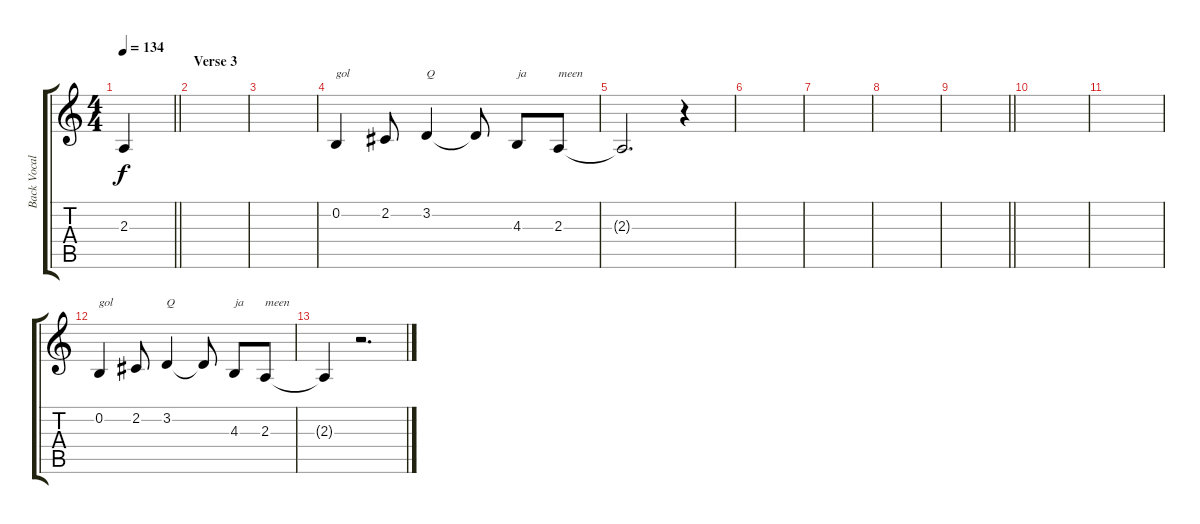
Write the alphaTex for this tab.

\track ("Back Vocals" "Back Vocal") {instrument choiraahs}
\staff {score tabs}
\tuning (E4 B3 G3 D3 A2 E2) {hide}
\ts (4 4)
\tempo 134
\clef g2
\barLineRight lightlight
\ks c
2.3{t}.4{dy f} |
\section ("" "Verse 3")
|
|
0.2.4{txt "gol"} 2.2.8 3.2.4{txt "Q"} 3.2{t}.8 4.3.8{txt "ja"} 2.3.8{txt "meen"} |
2.3{t}.2{d} r.4 |
|
|
|
\barLineRight lightlight
|
|
|
0.2.4{txt "gol"} 2.2.8 3.2.4{txt "Q"} 3.2{t}.8 4.3.8{txt "ja"} 2.3.8{txt "meen"} |
2.3{t}.4 r.2{d}
